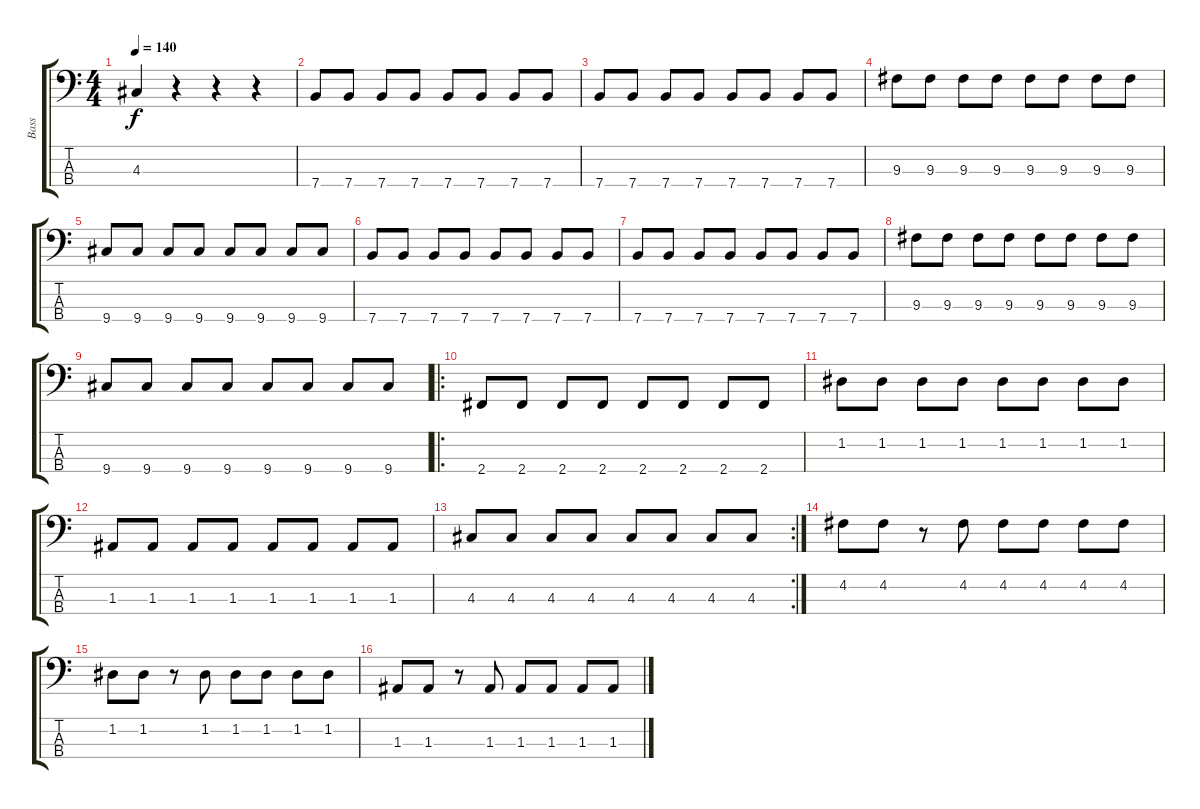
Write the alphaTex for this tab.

\track ("Bass" "Bass") {instrument electricbasspick}
\staff {score tabs}
\tuning (G2 D2 A1 E1) {hide}
\ts (4 4)
\tempo 140
\clef f4
\ks c
4.3.4{dy f} r.4 r.4 r.4 |
7.4.8 7.4.8 7.4.8 7.4.8 7.4.8 7.4.8 7.4.8 7.4.8 |
7.4.8 7.4.8 7.4.8 7.4.8 7.4.8 7.4.8 7.4.8 7.4.8 |
9.3.8 9.3.8 9.3.8 9.3.8 9.3.8 9.3.8 9.3.8 9.3.8 |
9.4.8 9.4.8 9.4.8 9.4.8 9.4.8 9.4.8 9.4.8 9.4.8 |
7.4.8 7.4.8 7.4.8 7.4.8 7.4.8 7.4.8 7.4.8 7.4.8 |
7.4.8 7.4.8 7.4.8 7.4.8 7.4.8 7.4.8 7.4.8 7.4.8 |
9.3.8 9.3.8 9.3.8 9.3.8 9.3.8 9.3.8 9.3.8 9.3.8 |
9.4.8 9.4.8 9.4.8 9.4.8 9.4.8 9.4.8 9.4.8 9.4.8 |
\ro
2.4.8 2.4.8 2.4.8 2.4.8 2.4.8 2.4.8 2.4.8 2.4.8 |
1.2.8 1.2.8 1.2.8 1.2.8 1.2.8 1.2.8 1.2.8 1.2.8 |
1.3.8 1.3.8 1.3.8 1.3.8 1.3.8 1.3.8 1.3.8 1.3.8 |
\rc 2
4.3.8 4.3.8 4.3.8 4.3.8 4.3.8 4.3.8 4.3.8 4.3.8 |
4.2.8 4.2.8 r.8 4.2.8 4.2.8 4.2.8 4.2.8 4.2.8 |
1.2.8 1.2.8 r.8 1.2.8 1.2.8 1.2.8 1.2.8 1.2.8 |
1.3.8 1.3.8 r.8 1.3.8 1.3.8 1.3.8 1.3.8 1.3.8
